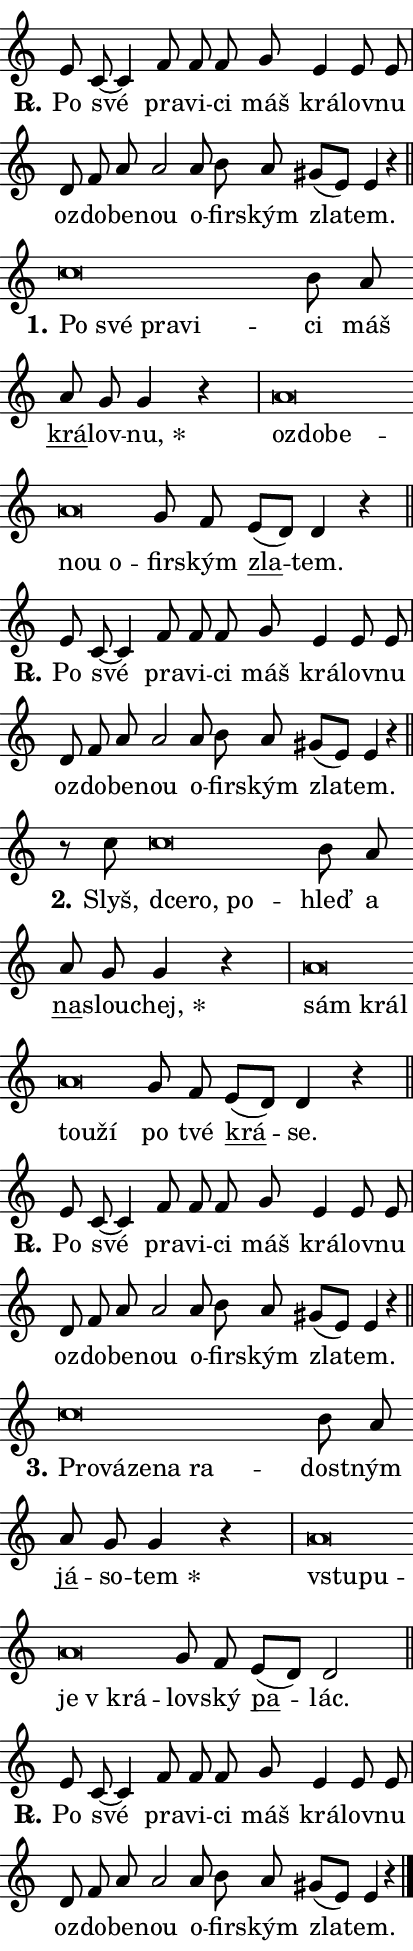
\version "2.24.0"
\header { tagline = "" }
\paper {
  indent = 0\cm
  top-margin = 0\cm
  right-margin = 0\cm
  bottom-margin = 0\cm
  left-margin = 0\cm
  paper-width = 7\cm
  page-breaking = #ly:one-page-breaking
  system-system-spacing.basic-distance = #11
  score-system-spacing.basic-distance = #11
  ragged-last = ##f
}


%% Author: Thomas Morley
%% https://lists.gnu.org/archive/html/lilypond-user/2020-05/msg00002.html
#(define (line-position grob)
"Returns position of @var[grob} in current system:
   @code{'start}, if at first time-step
   @code{'end}, if at last time-step
   @code{'middle} otherwise
"
  (let* ((col (ly:item-get-column grob))
         (ln (ly:grob-object col 'left-neighbor))
         (rn (ly:grob-object col 'right-neighbor))
         (col-to-check-left (if (ly:grob? ln) ln col))
         (col-to-check-right (if (ly:grob? rn) rn col))
         (break-dir-left
           (and
             (ly:grob-property col-to-check-left 'non-musical #f)
             (ly:item-break-dir col-to-check-left)))
         (break-dir-right
           (and
             (ly:grob-property col-to-check-right 'non-musical #f)
             (ly:item-break-dir col-to-check-right))))
        (cond ((eqv? 1 break-dir-left) 'start)
              ((eqv? -1 break-dir-right) 'end)
              (else 'middle))))

#(define (tranparent-at-line-position vctor)
  (lambda (grob)
  "Relying on @code{line-position} select the relevant enry from @var{vctor}.
Used to determine transparency,"
    (case (line-position grob)
      ((end) (not (vector-ref vctor 0)))
      ((middle) (not (vector-ref vctor 1)))
      ((start) (not (vector-ref vctor 2))))))

noteHeadBreakVisibility =
#(define-music-function (break-visibility)(vector?)
"Makes @code{NoteHead}s transparent relying on @var{break-visibility}"
#{
  \override NoteHead.transparent =
    #(tranparent-at-line-position break-visibility)
#})

#(define delete-ledgers-for-transparent-note-heads
  (lambda (grob)
    "Reads whether a @code{NoteHead} is transparent.
If so this @code{NoteHead} is removed from @code{'note-heads} from
@var{grob}, which is supposed to be @code{LedgerLineSpanner}.
As a result ledgers are not printed for this @code{NoteHead}"
    (let* ((nhds-array (ly:grob-object grob 'note-heads))
           (nhds-list
             (if (ly:grob-array? nhds-array)
                 (ly:grob-array->list nhds-array)
                 '()))
           ;; Relies on the transparent-property being done before
           ;; Staff.LedgerLineSpanner.after-line-breaking is executed.
           ;; This is fragile ...
           (to-keep
             (remove
               (lambda (nhd)
                 (ly:grob-property nhd 'transparent #f))
               nhds-list)))
      ;; TODO find a better method to iterate over grob-arrays, similiar
      ;; to filter/remove etc for lists
      ;; For now rebuilt from scratch
      (set! (ly:grob-object grob 'note-heads)  '())
      (for-each
        (lambda (nhd)
          (ly:pointer-group-interface::add-grob grob 'note-heads nhd))
        to-keep))))

hideNotes = {
  \noteHeadBreakVisibility #begin-of-line-visible
}
unHideNotes = {
  \noteHeadBreakVisibility #all-visible
}

% work-around for resetting accidentals
% https://lilypond.org/doc/v2.23/Documentation/notation/displaying-rhythms#unmetered-music
cadenzaMeasure = {
  \cadenzaOff
  \partial 1024 s1024
  \cadenzaOn
}

#(define-markup-command (accent layout props text) (markup?)
  "Underline accented syllable"
  (interpret-markup layout props
    #{\markup \override #'(offset . 4.3) \underline { #text }#}))

responsum = \markup \concat {
  "R" \hspace #-1.05 \path #0.1 #'((moveto 0 0.07) (lineto 0.9 0.8)) \hspace #0.05 "."
}

\layout {
    \context {
        \Staff
        \remove "Time_signature_engraver"
        \override LedgerLineSpanner.after-line-breaking = #delete-ledgers-for-transparent-note-heads
    }
    \context {
        \Voice {
            \override NoteHead.output-attributes = #'((class . "notehead"))
            \override Hairpin.height = #0.55
        }
    }
    \context {
        \Lyrics {
            \override StanzaNumber.output-attributes = #'((class . "stanzanumber"))
            \override LyricSpace.minimum-distance = #0.9
            \override LyricText.font-name = #"TeX Gyre Schola"
            \override LyricText.font-size = 1
            \override StanzaNumber.font-name = #"TeX Gyre Schola Bold"
            \override StanzaNumber.font-size = 1
        }
    }
}

% magnetic-lyrics.ily
%
%   written by
%     Jean Abou Samra <jean@abou-samra.fr>
%     Werner Lemberg <wl@gnu.org>
%
%   adapted by
%     Jiri Hon <jiri.hon@gmail.com>
%
% Version 2022-Apr-15

% https://www.mail-archive.com/lilypond-user@gnu.org/msg149350.html

#(define (Left_hyphen_pointer_engraver context)
   "Collect syllable-hyphen-syllable occurrences in lyrics and store
them in properties.  This engraver only looks to the left.  For
example, if the lyrics input is @code{foo -- bar}, it does the
following.

@itemize @bullet
@item
Set the @code{text} property of the @code{LyricHyphen} grob between
@q{foo} and @q{bar} to @code{foo}.

@item
Set the @code{left-hyphen} property of the @code{LyricText} grob with
text @q{foo} to the @code{LyricHyphen} grob between @q{foo} and
@q{bar}.
@end itemize

Use this auxiliary engraver in combination with the
@code{lyric-@/text::@/apply-@/magnetic-@/offset!} hook."
   (let ((hyphen #f)
         (text #f))
     (make-engraver
      (acknowledgers
       ((lyric-syllable-interface engraver grob source-engraver)
        (set! text grob)))
      (end-acknowledgers
       ((lyric-hyphen-interface engraver grob source-engraver)
        ;(when (not (grob::has-interface grob 'lyric-space-interface))
          (set! hyphen grob)));)
      ((stop-translation-timestep engraver)
       (when (and text hyphen)
         (ly:grob-set-object! text 'left-hyphen hyphen))
       (set! text #f)
       (set! hyphen #f)))))

#(define (lyric-text::apply-magnetic-offset! grob)
   "If the space between two syllables is less than the value in
property @code{LyricText@/.details@/.squash-threshold}, move the right
syllable to the left so that it gets concatenated with the left
syllable.

Use this function as a hook for
@code{LyricText@/.after-@/line-@/breaking} if the
@code{Left_@/hyphen_@/pointer_@/engraver} is active."
   (let ((hyphen (ly:grob-object grob 'left-hyphen #f)))
     (when hyphen
       (let ((left-text (ly:spanner-bound hyphen LEFT)))
         (when (grob::has-interface left-text 'lyric-syllable-interface)
           (let* ((common (ly:grob-common-refpoint grob left-text X))
                  (this-x-ext (ly:grob-extent grob common X))
                  (left-x-ext
                   (begin
                     ;; Trigger magnetism for left-text.
                     (ly:grob-property left-text 'after-line-breaking)
                     (ly:grob-extent left-text common X)))
                  ;; `delta` is the gap width between two syllables.
                  (delta (- (interval-start this-x-ext)
                            (interval-end left-x-ext)))
                  (details (ly:grob-property grob 'details))
                  (threshold (assoc-get 'squash-threshold details 0.2)))
             (when (< delta threshold)
               (let* (;; We have to manipulate the input text so that
                      ;; ligatures crossing syllable boundaries are not
                      ;; disabled.  For languages based on the Latin
                      ;; script this is essentially a beautification.
                      ;; However, for non-Western scripts it can be a
                      ;; necessity.
                      (lt (ly:grob-property left-text 'text))
                      (rt (ly:grob-property grob 'text))
                      (is-space (grob::has-interface hyphen 'lyric-space-interface))
                      (space (if is-space " " ""))
                      (space-markup (grob-interpret-markup grob " "))
                      (space-size (interval-length (ly:stencil-extent space-markup X)))
                      (extra-delta (if is-space space-size 0))
                      ;; Append new syllable.
                      (ltrt-space (if (and (string? lt) (string? rt))
                                (string-append lt space rt)
                                (make-concat-markup (list lt space rt))))
                      ;; Right-align `ltrt` to the right side.
                      (ltrt-space-markup (grob-interpret-markup
                               grob
                               (make-translate-markup
                                (cons (interval-length this-x-ext) 0)
                                (make-right-align-markup ltrt-space)))))
                 (begin
                   ;; Don't print `left-text`.
                   (ly:grob-set-property! left-text 'stencil #f)
                   ;; Set text and stencil (which holds all collected
                   ;; syllables so far) and shift it to the left.
                   (ly:grob-set-property! grob 'text ltrt-space)
                   (ly:grob-set-property! grob 'stencil ltrt-space-markup)
                   (ly:grob-translate-axis! grob (- (- delta extra-delta)) X))))))))))


#(define (lyric-hyphen::displace-bounds-first grob)
   ;; Make very sure this callback isn't triggered too early.
   (let ((left (ly:spanner-bound grob LEFT))
         (right (ly:spanner-bound grob RIGHT)))
     (ly:grob-property left 'after-line-breaking)
     (ly:grob-property right 'after-line-breaking)
     (ly:lyric-hyphen::print grob)))

squashThreshold = #0.4

\layout {
  \context {
    \Lyrics
    \consists #Left_hyphen_pointer_engraver
    \override LyricText.after-line-breaking =
      #lyric-text::apply-magnetic-offset!
    \override LyricHyphen.stencil = #lyric-hyphen::displace-bounds-first
    \override LyricText.details.squash-threshold = \squashThreshold
    \override LyricHyphen.minimum-distance = 0
    \override LyricHyphen.minimum-length = \squashThreshold
  }
}

squash = \override LyricText.details.squash-threshold = 9999
unSquash = \override LyricText.details.squash-threshold = \squashThreshold

left = \override LyricText.self-alignment-X = #LEFT
unLeft = \revert LyricText.self-alignment-X

starOffset = #(lambda (grob) 
                (let ((x_offset (ly:self-alignment-interface::aligned-on-x-parent grob)))
                  (if (= x_offset 0) 0 (+ x_offset 1.2))))

star = #(define-music-function (syllable)(string?)
"Append star separator at the end of a syllable"
#{
  \once \override LyricText.X-offset = #starOffset
  \lyricmode { \markup {
    #syllable
    \override #'((font-name . "TeX Gyre Schola Bold")) \hspace #0.2 \lower #0.65 \larger "*"
  } }
#})

starAccent = #(define-music-function (syllable)(string?)
"Append star separator at the end of a syllable and make accent"
#{
  \once \override LyricText.X-offset = #starOffset
  \lyricmode { \markup {
    \accent #syllable
    \override #'((font-name . "TeX Gyre Schola Bold")) \hspace #0.2 \lower #0.65 \larger "*"
  } }
#})

breath = #(define-music-function (syllable)(string?)
"Append breathing indicator at the end of a syllable"
#{
  \lyricmode { \markup { #syllable "+" } }
#})

optionalBreath = #(define-music-function (syllable)(string?)
"Append optional breathing indicator at the end of a syllable"
#{
  \lyricmode { \markup { #syllable "(+)" } }
#})


\score {
    <<
        \new Voice = "melody" { \cadenzaOn \key c \major \relative { e'8 c~ c4 f8 f f g \bar "" e4 e8 e \cadenzaMeasure \bar "|" d f a a2 \bar "" a8 b a gis[( e)] e4 r \cadenzaMeasure \bar "||" \break } }
        \new Lyrics \lyricsto "melody" { \lyricmode { \set stanza = \responsum
Po své pra -- vi -- ci máš krá -- lov -- nu oz -- do -- be -- nou o -- fir -- ským zla -- tem. } }
    >>
    \layout {}
}

\score {
    <<
        \new Voice = "melody" { \cadenzaOn \key c \major \relative { c''\breve*1/16 \hideNotes \breve*1/16 \bar "" \breve*1/16 \breve*1/16 \bar "" \unHideNotes b8 a \bar "" a g g4 r \cadenzaMeasure \bar "|" a\breve*1/16 \hideNotes \breve*1/16 \bar "" \breve*1/16 \bar "" \breve*1/16 \breve*1/16 \bar "" \unHideNotes g8 f \bar "" e[( d)] d4 r \cadenzaMeasure \bar "||" \break } }
        \new Lyrics \lyricsto "melody" { \lyricmode { \set stanza = "1."
\left Po \squash své pra -- vi -- \unLeft \unSquash ci máš \markup \accent krá -- lov -- \star nu, \left oz -- \squash do -- be -- nou o -- \unLeft \unSquash fir -- ským \markup \accent zla -- tem. } }
    >>
    \layout {}
}

\score {
    <<
        \new Voice = "melody" { \cadenzaOn \key c \major \relative { e'8 c~ c4 f8 f f g \bar "" e4 e8 e \cadenzaMeasure \bar "|" d f a a2 \bar "" a8 b a gis[( e)] e4 r \cadenzaMeasure \bar "||" \break } }
        \new Lyrics \lyricsto "melody" { \lyricmode { \set stanza = \responsum
Po své pra -- vi -- ci máš krá -- lov -- nu oz -- do -- be -- nou o -- fir -- ským zla -- tem. } }
    >>
    \layout {}
}

\score {
    <<
        \new Voice = "melody" { \cadenzaOn \key c \major \relative { r8 c''8 c\breve*1/16 \hideNotes \breve*1/16 \breve*1/16 \bar "" \unHideNotes b8 a \bar "" a g g4 r \cadenzaMeasure \bar "|" a\breve*1/16 \hideNotes \breve*1/16 \bar "" \breve*1/16 \breve*1/16 \bar "" \unHideNotes g8 f \bar "" e[( d)] d4 r \cadenzaMeasure \bar "||" \break } }
        \new Lyrics \lyricsto "melody" { \lyricmode { \set stanza = "2."
Slyš, \left dce -- \squash ro, po -- \unLeft \unSquash hleď a \markup \accent na -- slou -- \star chej, \left sám \squash král tou -- ží \unLeft \unSquash po tvé \markup \accent krá -- se. } }
    >>
    \layout {}
}

\score {
    <<
        \new Voice = "melody" { \cadenzaOn \key c \major \relative { e'8 c~ c4 f8 f f g \bar "" e4 e8 e \cadenzaMeasure \bar "|" d f a a2 \bar "" a8 b a gis[( e)] e4 r \cadenzaMeasure \bar "||" \break } }
        \new Lyrics \lyricsto "melody" { \lyricmode { \set stanza = \responsum
Po své pra -- vi -- ci máš krá -- lov -- nu oz -- do -- be -- nou o -- fir -- ským zla -- tem. } }
    >>
    \layout {}
}

\score {
    <<
        \new Voice = "melody" { \cadenzaOn \key c \major \relative { c''\breve*1/16 \hideNotes \breve*1/16 \bar "" \breve*1/16 \bar "" \breve*1/16 \breve*1/16 \bar "" \unHideNotes b8 a \bar "" a g g4 r \cadenzaMeasure \bar "|" a\breve*1/16 \hideNotes \breve*1/16 \bar "" \breve*1/16 \breve*1/16 \bar "" \unHideNotes g8 f \bar "" e[( d)] d2 \cadenzaMeasure \bar "||" \break } }
        \new Lyrics \lyricsto "melody" { \lyricmode { \set stanza = "3."
\left Pro -- \squash vá -- ze -- na ra -- \unLeft \unSquash dost -- ným \markup \accent já -- so -- \star tem \left vstu -- \squash pu -- je "v krá" -- \unLeft \unSquash lov -- ský \markup \accent pa -- lác. } }
    >>
    \layout {}
}

\score {
    <<
        \new Voice = "melody" { \cadenzaOn \key c \major \relative { e'8 c~ c4 f8 f f g \bar "" e4 e8 e \cadenzaMeasure \bar "|" d f a a2 \bar "" a8 b a gis[( e)] e4 r \cadenzaMeasure \bar "||" \break } \bar "|." }
        \new Lyrics \lyricsto "melody" { \lyricmode { \set stanza = \responsum
Po své pra -- vi -- ci máš krá -- lov -- nu oz -- do -- be -- nou o -- fir -- ským zla -- tem. } }
    >>
    \layout {}
}
